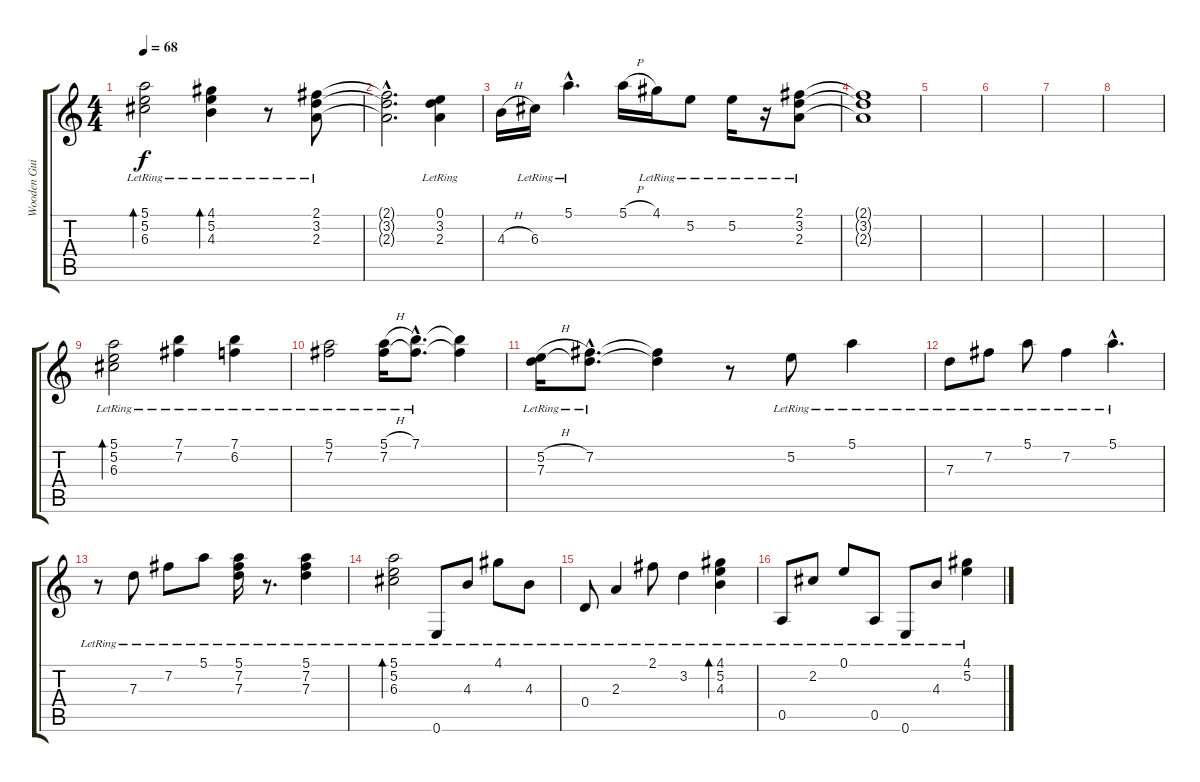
\track ("Wooden Guitar 2" "Wooden Gui") {instrument acousticguitarsteel}
\staff {score tabs}
\tuning (E4 B3 G3 D3 A2 E2) {hide}
\ts (4 4)
\tempo 68
\clef g2
\ks c
(5.1{lr} 5.2{lr} 6.3{lr}).2{bd 240 dy f instrument acousticguitarsteel} (4.1{lr} 5.2{lr} 4.3{lr}).4{bd 240} r.8 (2.1{lr} 3.2{lr} 2.3{lr}).8 |
(2.1{hac t} 3.2{hac t} 2.3{hac t}).2{d} (0.1{lr} 3.2{lr} 2.3{lr}).4 |
4.3{h}.16 6.3{lr}.16 5.1{hac lr}.4{d} 5.1{h}.16 4.1{lr}.16 5.2{lr}.8 5.2{lr}.16 r.16 (2.1{lr} 3.2{lr} 2.3{lr}).8 |
(2.1{t} 3.2{t} 2.3{t}).1 |
|
|
|
|
(5.1{lr} 5.2{lr} 6.3{lr}).2{bd 240} (7.1{lr} 7.2{lr}).4 (7.1{lr} 6.2{lr}).4 |
(5.1{lr} 7.2{lr}).2 (5.1{h} 7.2{lr}).16 (7.1{hac lr} 7.2{hac t}).8{d} (7.1{t} 7.2{t}).4 |
(5.2{h} 7.3{lr}).16 (7.2{hac lr} 7.3{hac t}).8{d} (7.2{t} 7.3{t}).4 r.8 5.2{lr}.8 5.1{lr}.4 |
7.3{lr}.8 7.2{lr}.8 5.1{lr}.8 7.2{lr}.4 5.1{hac lr}.4{d} |
r.8 7.3{lr}.8 7.2{lr}.8 5.1{lr}.8 (5.1{lr} 7.2{lr} 7.3{lr}).16 r.8{d} (5.1{lr} 7.2{lr} 7.3{lr}).4 |
(5.1{lr} 5.2{lr} 6.3{lr}).2{bd 240} 0.6{lr}.8 4.3{lr}.8 4.1{lr}.8 4.3{lr}.8 |
0.4{lr}.8 2.3{lr}.4 2.1{lr}.8 3.2{lr}.4 (4.1{lr} 5.2{lr} 4.3{lr}).4{bd 240} |
0.5{lr}.8 2.2{lr}.8 0.1{lr}.8 0.5{lr}.8 0.6{lr}.8 4.3{lr}.8 (4.1{lr} 5.2{lr}).4
